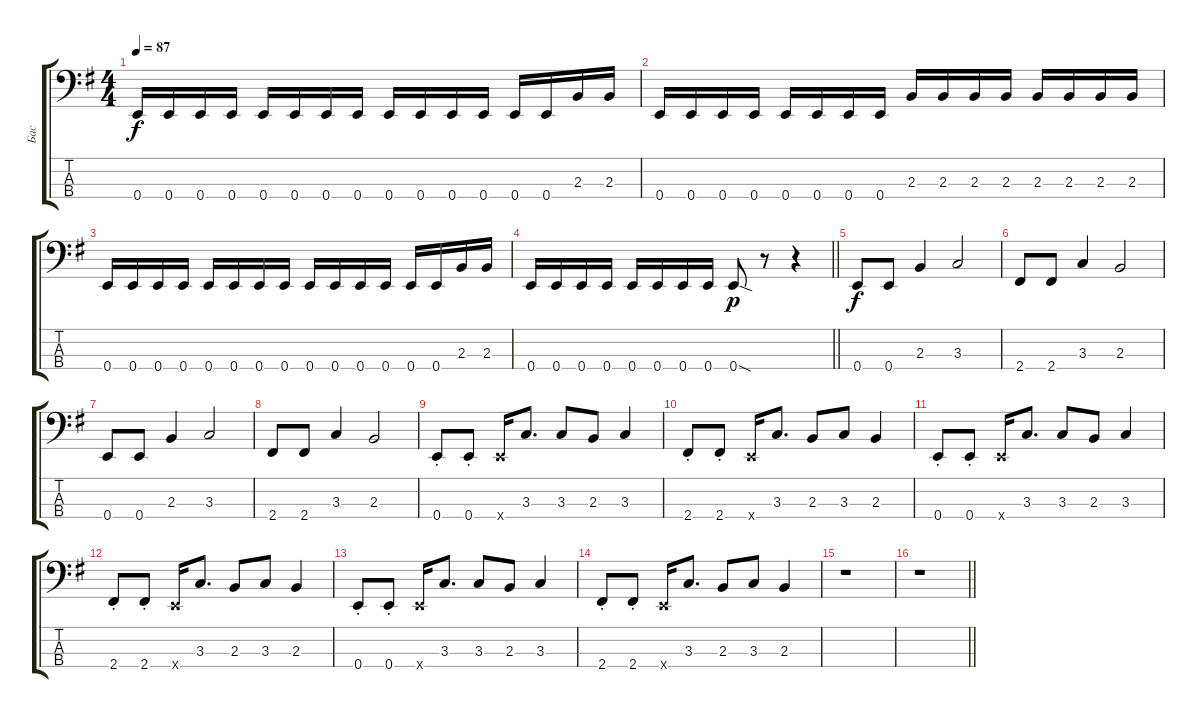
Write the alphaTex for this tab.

\track ("Бас" "Бас") {instrument electricbassfinger}
\staff {score tabs}
\tuning (G2 D2 A1 E1) {hide}
\ts (4 4)
\tempo 87
\clef f4
\ks eminor
0.4.16{dy f} 0.4.16 0.4.16 0.4.16 0.4.16 0.4.16 0.4.16 0.4.16 0.4.16 0.4.16 0.4.16 0.4.16 0.4.16 0.4.16 2.3.16 2.3.16 |
0.4.16 0.4.16 0.4.16 0.4.16 0.4.16 0.4.16 0.4.16 0.4.16 2.3.16 2.3.16 2.3.16 2.3.16 2.3.16 2.3.16 2.3.16 2.3.16 |
0.4.16 0.4.16 0.4.16 0.4.16 0.4.16 0.4.16 0.4.16 0.4.16 0.4.16 0.4.16 0.4.16 0.4.16 0.4.16 0.4.16 2.3.16 2.3.16 |
\barLineRight lightlight
0.4.16 0.4.16 0.4.16 0.4.16 0.4.16 0.4.16 0.4.16 0.4.16 0.4{sod}.8{dy p} r.8 r.4 |
0.4.8{dy f} 0.4.8 2.3.4 3.3.2 |
2.4.8 2.4.8 3.3.4 2.3.2 |
0.4.8 0.4.8 2.3.4 3.3.2 |
2.4.8 2.4.8 3.3.4 2.3.2 |
0.4{st}.8 0.4{st}.8 0.4{x}.16 3.3.8{d} 3.3.8 2.3.8 3.3.4 |
2.4{st}.8 2.4{st}.8 0.4{x}.16 3.3.8{d} 2.3.8 3.3.8 2.3.4 |
0.4{st}.8 0.4{st}.8 0.4{x}.16 3.3.8{d} 3.3.8 2.3.8 3.3.4 |
2.4{st}.8 2.4{st}.8 0.4{x}.16 3.3.8{d} 2.3.8 3.3.8 2.3.4 |
0.4{st}.8 0.4{st}.8 0.4{x}.16 3.3.8{d} 3.3.8 2.3.8 3.3.4 |
2.4{st}.8 2.4{st}.8 0.4{x}.16 3.3.8{d} 2.3.8 3.3.8 2.3.4 |
r.1 |
\barLineRight lightlight
r.1
